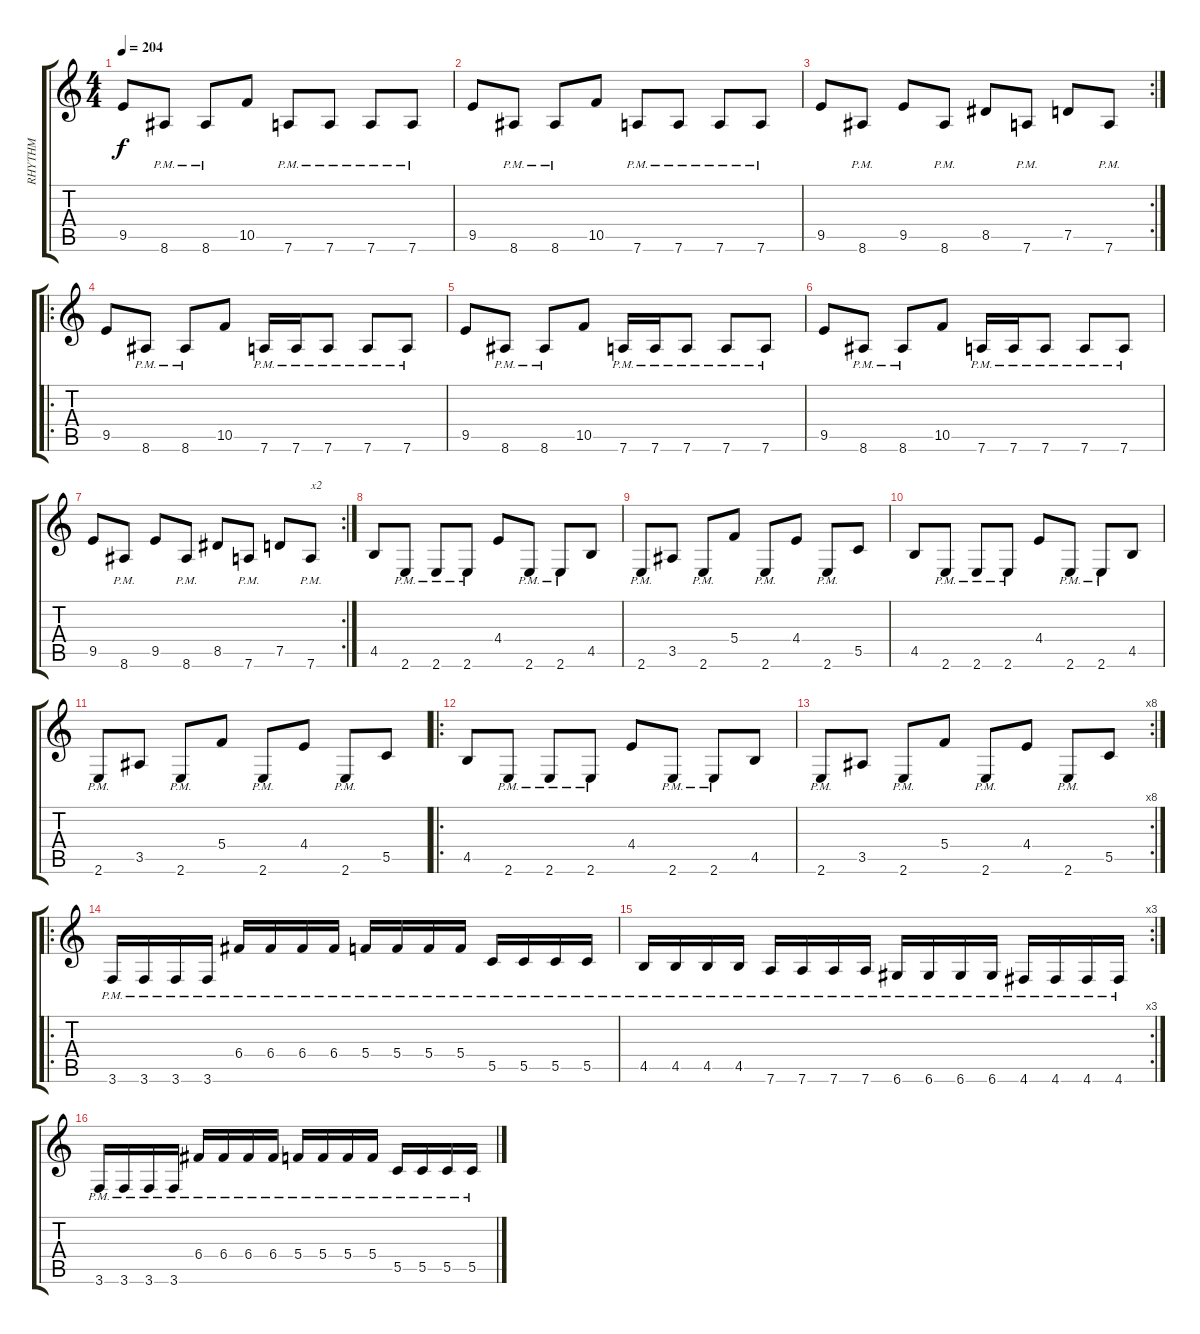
\track ("RHYTHM" "RHYTHM") {instrument distortionguitar}
\staff {score tabs}
\tuning (D4 A3 F3 C3 G2 D2) {hide}
\ts (4 4)
\tempo 204
\clef g2
\ks c
9.5.8{dy f} 8.6{pm}.8 8.6{pm}.8 10.5.8 7.6{pm}.8 7.6{pm}.8 7.6{pm}.8 7.6{pm}.8 |
9.5.8 8.6{pm}.8 8.6{pm}.8 10.5.8 7.6{pm}.8 7.6{pm}.8 7.6{pm}.8 7.6{pm}.8 |
\rc 2
9.5.8 8.6{pm}.8 9.5.8 8.6{pm}.8 8.5.8 7.6{pm}.8 7.5.8 7.6{pm}.8 |
\ro
9.5.8 8.6{pm}.8 8.6{pm}.8 10.5.8 7.6{pm}.16 7.6{pm}.16 7.6{pm}.8 7.6{pm}.8 7.6{pm}.8 |
9.5.8 8.6{pm}.8 8.6{pm}.8 10.5.8 7.6{pm}.16 7.6{pm}.16 7.6{pm}.8 7.6{pm}.8 7.6{pm}.8 |
9.5.8 8.6{pm}.8 8.6{pm}.8 10.5.8 7.6{pm}.16 7.6{pm}.16 7.6{pm}.8 7.6{pm}.8 7.6{pm}.8 |
\rc 2
9.5.8 8.6{pm}.8 9.5.8 8.6{pm}.8 8.5.8 7.6{pm}.8 7.5.8 7.6{pm}.8{txt "x2"} |
4.5.8 2.6{pm}.8 2.6{pm}.8 2.6{pm}.8 4.4.8 2.6{pm}.8 2.6{pm}.8 4.5.8 |
2.6{pm}.8 3.5.8 2.6{pm}.8 5.4.8 2.6{pm}.8 4.4.8 2.6{pm}.8 5.5.8 |
4.5.8 2.6{pm}.8 2.6{pm}.8 2.6{pm}.8 4.4.8 2.6{pm}.8 2.6{pm}.8 4.5.8 |
2.6{pm}.8 3.5.8 2.6{pm}.8 5.4.8 2.6{pm}.8 4.4.8 2.6{pm}.8 5.5.8 |
\ro
4.5.8 2.6{pm}.8 2.6{pm}.8 2.6{pm}.8 4.4.8 2.6{pm}.8 2.6{pm}.8 4.5.8 |
\rc 8
2.6{pm}.8 3.5.8 2.6{pm}.8 5.4.8 2.6{pm}.8 4.4.8 2.6{pm}.8 5.5.8 |
\ro
3.6{pm}.16 3.6{pm}.16 3.6{pm}.16 3.6{pm}.16 6.4{pm}.16 6.4{pm}.16 6.4{pm}.16 6.4{pm}.16 5.4{pm}.16 5.4{pm}.16 5.4{pm}.16 5.4{pm}.16 5.5{pm}.16 5.5{pm}.16 5.5{pm}.16 5.5{pm}.16 |
\rc 3
4.5{pm}.16 4.5{pm}.16 4.5{pm}.16 4.5{pm}.16 7.6{pm}.16 7.6{pm}.16 7.6{pm}.16 7.6{pm}.16 6.6{pm}.16 6.6{pm}.16 6.6{pm}.16 6.6{pm}.16 4.6{pm}.16 4.6{pm}.16 4.6{pm}.16 4.6{pm}.16 |
3.6{pm}.16 3.6{pm}.16 3.6{pm}.16 3.6{pm}.16 6.4{pm}.16 6.4{pm}.16 6.4{pm}.16 6.4{pm}.16 5.4{pm}.16 5.4{pm}.16 5.4{pm}.16 5.4{pm}.16 5.5{pm}.16 5.5{pm}.16 5.5{pm}.16 5.5{pm}.16
